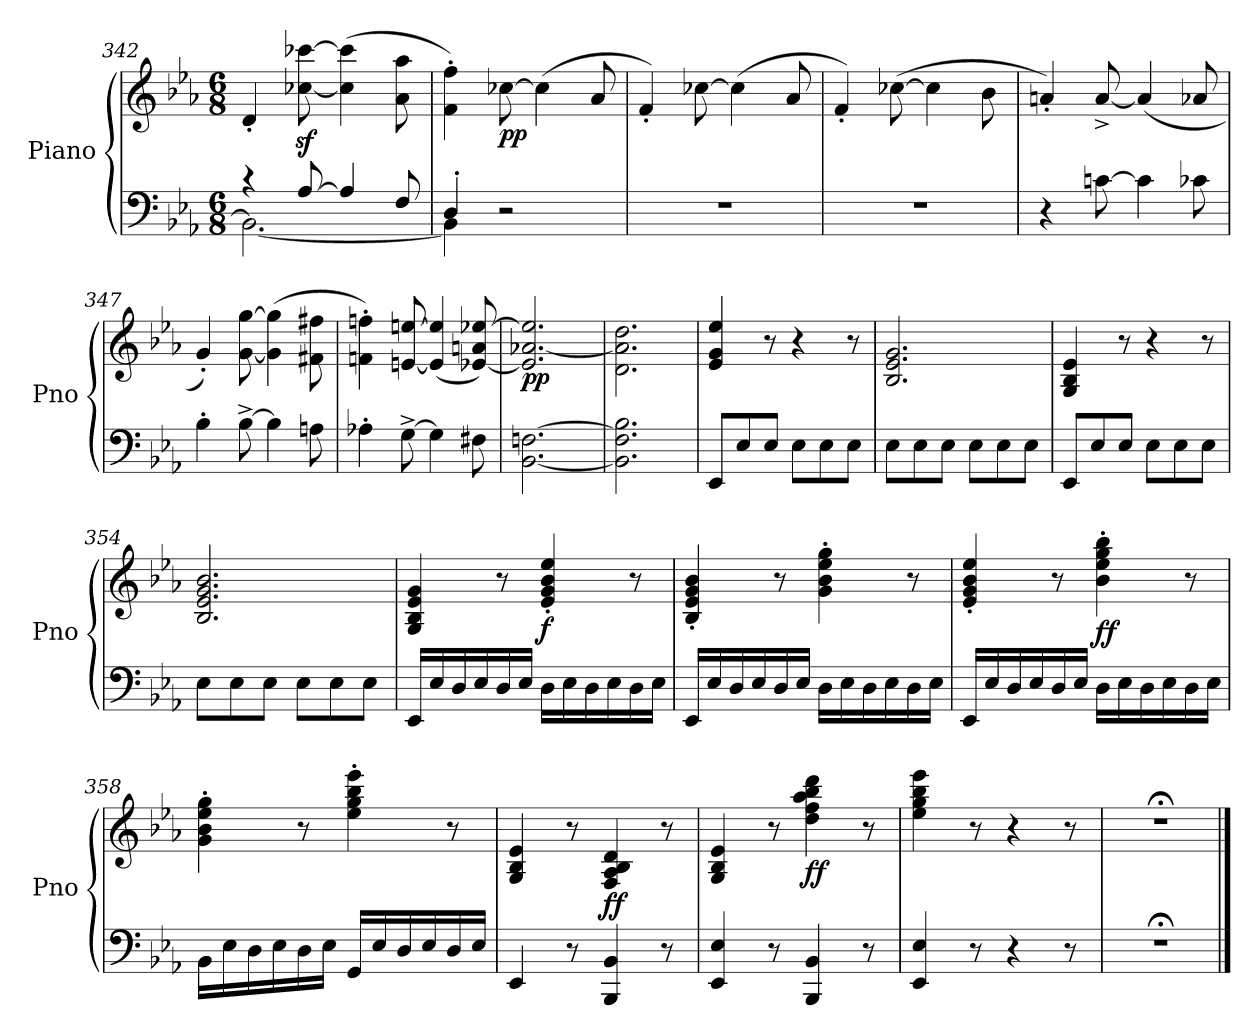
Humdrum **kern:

**kern	**kern	**dynam
*part1	*part1	*part1
*staff2	*staff1	*staff1/2
*I"Piano	*	*
*I'Pno	*	*
*clefF4	*clefG2	*
*k[b-e-a-]	*k[b-e-a-]	*
*M6/8	*M6/8	*
=342	=342	=342
*^	*	*
4r	2.BB-\_	4d'/	.
[8A-/	.	[8cc-X\z< [8ccc-X\z<	.
4A-/]	.	(4cc-\] 4ccc-\]	.
8F/	.	8a-\ 8aa-\	.
=343	=343	=343	=343
4D'/	4BB-\]	4f\' 4ff\')	.
!	!	!	!LO:DY:b
2r	2ryy	[8cc-X\	pp
.	.	(4cc-\]	.
.	.	8a-/	.
*v	*v	*	*
=344	=344	=344
2.r	4f'/)	.
.	[8cc-X\	.
.	(4cc-\]	.
.	8a-/	.
=345	=345	=345
2.r	4f'/)	.
.	(>[8cc-X\	.
.	4cc-\]	.
.	8b-\	.
=346	=346	=346
4r	4an'/)	.
[8cn\	[8a^/	.
4c\]	(4a/]	.
8c-X\	8a-X/	.
=347	=347	=347
4B-'\	4g'/)	.
[8B-^\	[8g\ [8gg\	.
4B-\]	(4g\] 4gg\]	.
8An\	8f#X\ 8ff#X\	.
!!LO:LB:g=z
=348	=348	=348
4A-X'\	4fn\' 4ffn\')	.
[8G^\	[8en/ [8een/	.
4G\]	(>4e/] 4ee/]	.
8F#X\	[8e-X/ 8an/ [8ee-X/)	.
=349	=349	=349
!	!	!LO:DY:b
[2.BB-\ [2.Fn\	2.e-/] [2.a-X/ 2.ee-/]	pp
=350	=350	=350
2.BB-\] 2.F\] 2.B-\	2.d\ 2.a-\] 2.dd\	.
=351	=351	=351
8EE-/L	4e-/ 4g/ 4ee-/	.
8E-/	.	.
8E-/J	8r	.
8E-\L	4r	.
8E-\	.	.
8E-\J	8r	.
=352	=352	=352
!	!	!LO:DY:b
8E-\L	2.B-/ 2.e-/ 2.g/	other-dynamics
8E-\	.	.
8E-\J	.	.
8E-\L	.	.
8E-\	.	.
8E-\J	.	.
=353	=353	=353
8EE-/L	4G/ 4B-/ 4e-/	.
8E-/	.	.
8E-/J	8r	.
8E-\L	4r	.
8E-\	.	.
8E-\J	8r	.
=354	=354	=354
8E-\L	2.B-/ 2.e-/ 2.g/ 2.b-/	.
8E-\	.	.
8E-\J	.	.
8E-\L	.	.
8E-\	.	.
8E-\J	.	.
!!LO:PB:g=z
=355	=355	=355
16EE-/LL	4G/ 4B-/ 4e-/ 4g/	.
16E-/	.	.
16D/	.	.
16E-/	.	.
16D/	8r	.
16E-/JJ	.	.
!	!	!LO:DY:b
16D\LL	4e-/' 4g/' 4b-/' 4ee-/'	f
16E-\	.	.
16D\	.	.
16E-\	.	.
16D\	8r	.
16E-\JJ	.	.
=356	=356	=356
16EE-/LL	4B-/' 4e-/' 4g/' 4b-/'	.
16E-/	.	.
16D/	.	.
16E-/	.	.
16D/	8r	.
16E-/JJ	.	.
16D\LL	4g\' 4b-\' 4ee-\' 4gg\'	.
16E-\	.	.
16D\	.	.
16E-\	.	.
16D\	8r	.
16E-\JJ	.	.
=357	=357	=357
16EE-/LL	4e-/' 4g/' 4b-/' 4ee-/'	.
16E-/	.	.
16D/	.	.
16E-/	.	.
16D/	8r	.
16E-/JJ	.	.
!	!	!LO:DY:b
16D\LL	4b-\' 4ee-\' 4gg\' 4bb-\'	ff
16E-\	.	.
16D\	.	.
16E-\	.	.
16D\	8r	.
16E-\JJ	.	.
=358	=358	=358
16BB-\LL	4g\' 4b-\' 4ee-\' 4gg\'	.
16E-\	.	.
16D\	.	.
16E-\	.	.
16D\	8r	.
16E-\JJ	.	.
16GG/LL	4ee-\' 4gg\' 4bb-\' 4eee-\'	.
16E-/	.	.
16D/	.	.
16E-/	.	.
16D/	8r	.
16E-/JJ	.	.
!!LO:LB:g=z
=359	=359	=359
4EE-/	4G/ 4B-/ 4e-/	.
8r	8r	.
!	!	!LO:DY:b
4BBB-/ 4BB-/	4F/ 4A-/ 4B-/ 4d/	ff
8r	8r	.
=360	=360	=360
4EE-/ 4E-/	4G/ 4B-/ 4e-/	.
8r	8r	.
!	!	!LO:DY:b
4BBB-/ 4BB-/	4dd\ 4ff\ 4aa-\ 4bb-\ 4ddd\	ff
8r	8r	.
=361	=361	=361
4EE-/ 4E-/	4ee-\ 4gg\ 4bb-\ 4eee-\	.
8r	8r	.
4r	4r	.
8r	8r	.
=362	=362	=362
2.r;<	2.r;<	.
==	==	==
*-	*-	*-
